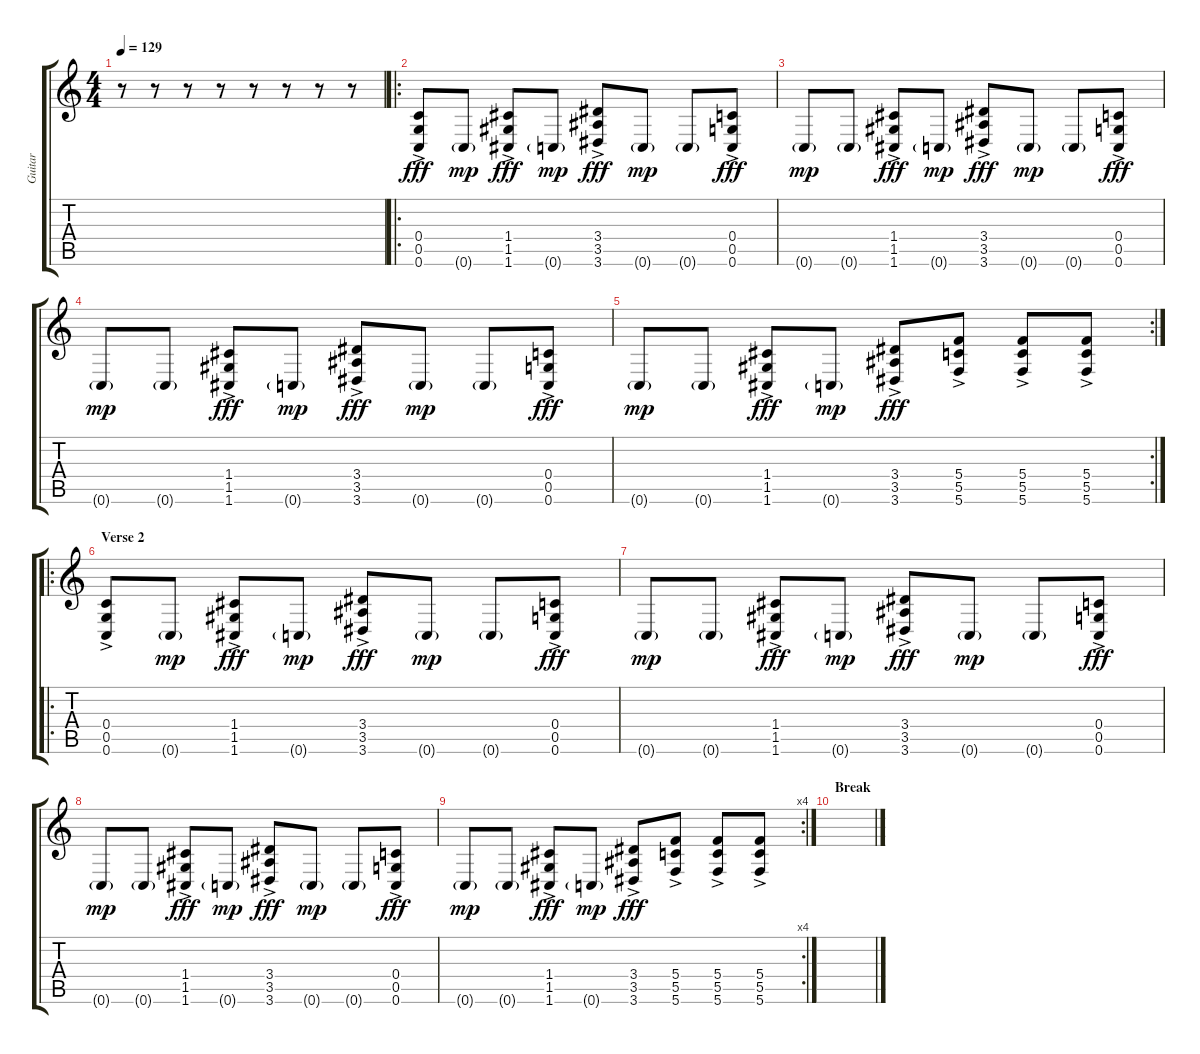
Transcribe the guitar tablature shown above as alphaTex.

\track ("Guitar" "Guitar") {instrument acousticguitarsteel}
\staff {score tabs}
\tuning (D4 A3 F3 C3 G2 C2) {hide}
\ts (4 4)
\tempo 129
\clef g2
\ks c
r.8{dy fff} r.8 r.8 r.8 r.8 r.8 r.8 r.8 |
\ro
(0.4{ac} 0.5 0.6).8 0.6{g}.8{dy mp} (1.4{ac} 1.5 1.6).8{dy fff} 0.6{g}.8{dy mp} (3.4{ac} 3.5 3.6).8{dy fff} 0.6{g}.8{dy mp} 0.6{g}.8 (0.4{ac} 0.5 0.6).8{dy fff} |
0.6{g}.8{dy mp} 0.6{g}.8 (1.4{ac} 1.5 1.6).8{dy fff} 0.6{g}.8{dy mp} (3.4{ac} 3.5 3.6).8{dy fff} 0.6{g}.8{dy mp} 0.6{g}.8 (0.4{ac} 0.5 0.6).8{dy fff} |
0.6{g}.8{dy mp} 0.6{g}.8 (1.4{ac} 1.5 1.6).8{dy fff} 0.6{g}.8{dy mp} (3.4{ac} 3.5 3.6).8{dy fff} 0.6{g}.8{dy mp} 0.6{g}.8 (0.4{ac} 0.5 0.6).8{dy fff} |
\rc 2
0.6{g}.8{dy mp} 0.6{g}.8 (1.4{ac} 1.5 1.6).8{dy fff} 0.6{g}.8{dy mp} (3.4{ac} 3.5 3.6).8{dy fff} (5.4{ac} 5.5 5.6).8 (5.4{ac} 5.5 5.6).8 (5.4{ac} 5.5 5.6).8 |
\ro
\section ("" "Verse 2")
(0.4{ac} 0.5 0.6).8 0.6{g}.8{dy mp} (1.4{ac} 1.5 1.6).8{dy fff} 0.6{g}.8{dy mp} (3.4{ac} 3.5 3.6).8{dy fff} 0.6{g}.8{dy mp} 0.6{g}.8 (0.4{ac} 0.5 0.6).8{dy fff} |
0.6{g}.8{dy mp} 0.6{g}.8 (1.4{ac} 1.5 1.6).8{dy fff} 0.6{g}.8{dy mp} (3.4{ac} 3.5 3.6).8{dy fff} 0.6{g}.8{dy mp} 0.6{g}.8 (0.4{ac} 0.5 0.6).8{dy fff} |
0.6{g}.8{dy mp} 0.6{g}.8 (1.4{ac} 1.5 1.6).8{dy fff} 0.6{g}.8{dy mp} (3.4{ac} 3.5 3.6).8{dy fff} 0.6{g}.8{dy mp} 0.6{g}.8 (0.4{ac} 0.5 0.6).8{dy fff} |
\rc 4
0.6{g}.8{dy mp} 0.6{g}.8 (1.4{ac} 1.5 1.6).8{dy fff} 0.6{g}.8{dy mp} (3.4{ac} 3.5 3.6).8{dy fff} (5.4{ac} 5.5 5.6).8 (5.4{ac} 5.5 5.6).8 (5.4{ac} 5.5 5.6).8 |
\section ("" "Break")
